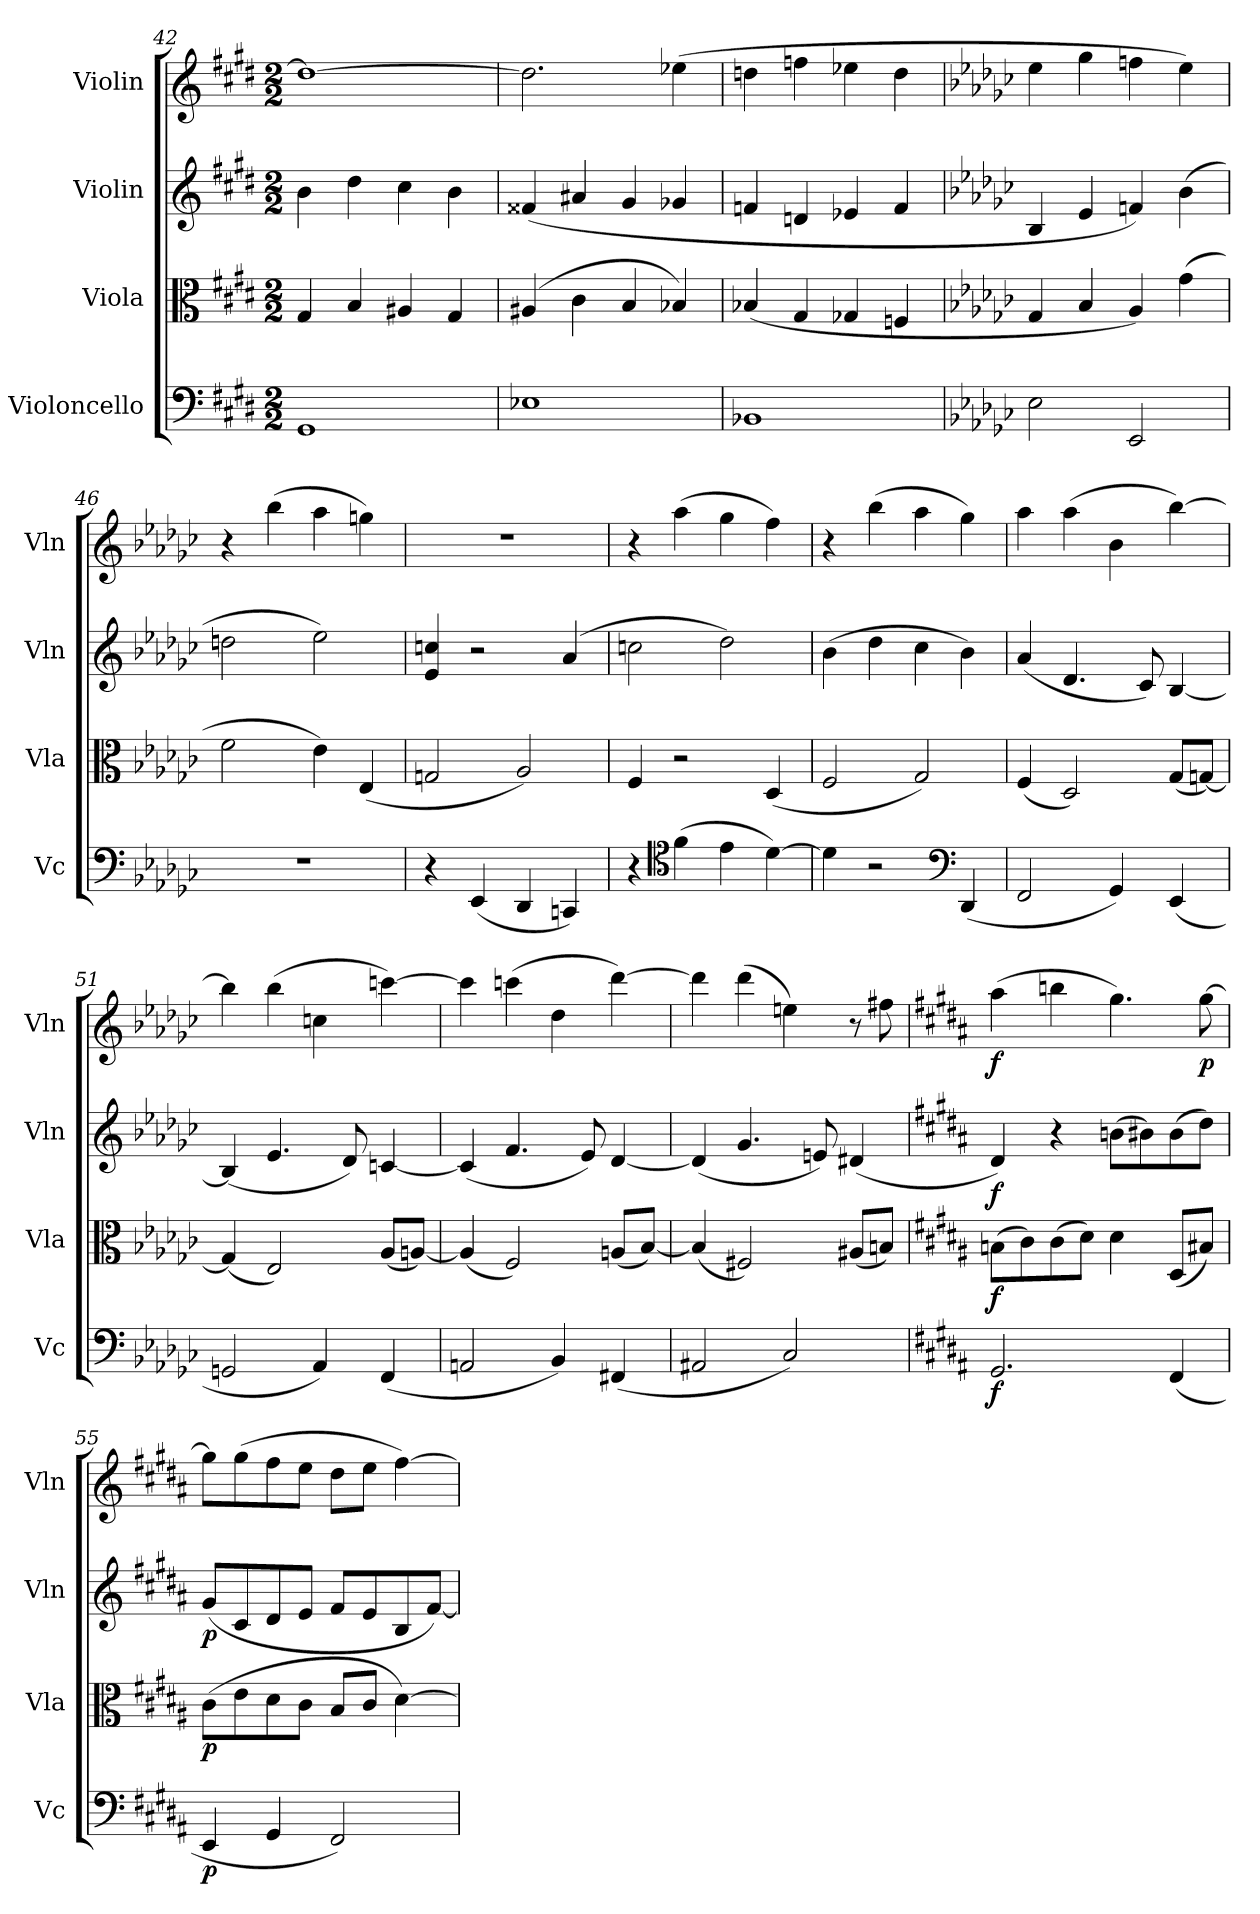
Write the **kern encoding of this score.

**kern	**dynam	**kern	**dynam	**kern	**dynam	**kern	**dynam
*part4	*part4	*part3	*part3	*part2	*part2	*part1	*part1
*staff4	*staff4	*staff3	*staff3	*staff2	*staff2	*staff1	*staff1
*I"Violoncello	*	*I"Viola	*	*I"Violin	*	*I"Violin	*
*I'Vc	*	*I'Vla	*	*I'Vln	*	*I'Vln	*
*clefF4	*	*clefC3	*	*clefG2	*	*clefG2	*
*k[f#c#g#d#]	*	*k[f#c#g#d#]	*	*k[f#c#g#d#]	*	*k[f#c#g#d#]	*
*M2/2	*	*M2/2	*	*M2/2	*	*M2/2	*
=42	=42	=42	=42	=42	=42	=42	=42
1GG#	.	4G#/	.	4b\	.	1dd#_	.
.	.	4B/	.	4dd#\	.	.	.
.	.	4A#X/	.	4cc#\	.	.	.
.	.	4G#/	.	4b\	.	.	.
=43	=43	=43	=43	=43	=43	=43	=43
1E-X	.	(4A#X/	.	(4f##X/	.	2.dd#\]	.
.	.	4c#\	.	4a#X/	.	.	.
.	.	4B/	.	4g#/	.	.	.
.	.	4B-X/)	.	4g-X/	.	(4ee-X\	.
=44	=44	=44	=44	=44	=44	=44	=44
1BB-X	.	(4B-X/	.	4fn/	.	4ddn\	.
.	.	4G#/	.	4dn/	.	4ffn\	.
.	.	4G-X/	.	4e-X/	.	4ee-X\	.
.	.	4Fn/	.	4f/	.	4dd\	.
=45	=45	=45	=45	=45	=45	=45	=45
*k[b-e-a-d-g-c-]	*	*k[b-e-a-d-g-c-]	*	*k[b-e-a-d-g-c-]	*	*k[b-e-a-d-g-c-]	*
2E-\	.	4G-/	.	4B-/	.	4ee-\	.
.	.	4B-/	.	4e-/	.	4gg-\	.
2EE-/	.	4A-/)	.	4fn/)	.	4ffn\	.
.	.	(4g-\	.	(4b-\	.	4ee-\)	.
=46	=46	=46	=46	=46	=46	=46	=46
1r	.	2f\	.	2ddn\	.	4r	.
.	.	.	.	.	.	(4bb-\	.
.	.	4e-\)	.	2ee-\)	.	4aa-\	.
.	.	(4E-/	.	.	.	4ggn\)	.
=47	=47	=47	=47	=47	=47	=47	=47
4r	.	2Gn/	.	4e-/ 4ccn/	.	1r	.
(4EE-/	.	.	.	2r	.	.	.
4DD-/	.	2A-/)	.	.	.	.	.
4CCn/)	.	.	.	(4a-/	.	.	.
=48	=48	=48	=48	=48	=48	=48	=48
4r	.	4F/	.	2ccn\	.	4r	.
*clefC4	*	*	*	*	*	*	*
(4f\	.	2r	.	.	.	(4aa-\	.
4e-\	.	.	.	2dd-\)	.	4gg-\	.
[4d-\)	.	(4D-/	.	.	.	4ff\)	.
=49	=49	=49	=49	=49	=49	=49	=49
4d-\]	.	2F/	.	(4b-\	.	4r	.
2r	.	.	.	4dd-\	.	(4bb-\	.
.	.	2G-/)	.	4cc-\	.	4aa-\	.
*clefF4	*	*	*	*	*	*	*
(4DD-/	.	.	.	4b-\)	.	4gg-\)	.
=50	=50	=50	=50	=50	=50	=50	=50
2FF/	.	(4F/	.	(4a-/	.	4aa-\	.
.	.	2D-/)	.	4.d-/	.	(4aa-\	.
4GG-/)	.	.	.	.	.	4b-\	.
.	.	.	.	8c-/)	.	.	.
(4EE-/	.	(8G-/L	.	[4B-/	.	[4bb-\)	.
.	.	[8Gn/J)	.	.	.	.	.
=51	=51	=51	=51	=51	=51	=51	=51
2GGn/	.	(4G/]	.	(4B-/]	.	4bb-\]	.
.	.	2E-/)	.	4.e-/	.	(4bb-\	.
4AA-/)	.	.	.	.	.	4ccn\	.
.	.	.	.	8d-/)	.	.	.
(4FF/	.	(8A-/L	.	[4cn/	.	[4cccn\)	.
.	.	[8An/J)	.	.	.	.	.
=52	=52	=52	=52	=52	=52	=52	=52
2AAn/	.	(4A/]	.	(4c/]	.	4ccc\]	.
.	.	2F/)	.	4.f/	.	(4cccn\	.
4BB-/)	.	.	.	.	.	4dd-\	.
.	.	.	.	8e-/)	.	.	.
(4FF#X/	.	(8An/L	.	[4d-/	.	[4ddd-\)	.
.	.	[8B-/J)	.	.	.	.	.
=53	=53	=53	=53	=53	=53	=53	=53
2AA#X/	.	(4B-/]	.	(4d-/]	.	4ddd-\]	.
.	.	2F#X/)	.	4.g-/	.	(4ddd-\	.
2C-/)	.	.	.	.	.	4een\)	.
.	.	.	.	8en/)	.	.	.
.	.	(8A#X/L	.	(4d#X/	.	8r	.
.	.	8Bn/J)	.	.	.	8ff#X\	.
=54	=54	=54	=54	=54	=54	=54	=54
*k[f#c#g#d#a#]	*	*k[f#c#g#d#a#]	*	*k[f#c#g#d#a#]	*	*k[f#c#g#d#a#]	*
2.GG#/	f	(8Bn\L	f	4d#/)	f	(4aa#\	f
.	.	8c#\)	.	.	.	.	.
.	.	(8c#\	.	4r	.	4bbn\	.
.	.	8d#\J)	.	.	.	.	.
.	.	4d#\	.	(8bn\L	.	4.gg#\)	.
.	.	.	.	8b#X\)	.	.	.
(4FF#/	.	(8D#/L	.	(8b#\	.	.	.
.	.	8B#X/J)	.	8dd#\J)	.	[8gg#\	p
=55	=55	=55	=55	=55	=55	=55	=55
4EE/	p	(8c#\L	p	(8g#/L	p	8gg#\L]	.
.	.	8e\	.	8c#/	.	(8gg#\	.
4GG#/	.	8d#\	.	8d#/	.	8ff#\	.
.	.	8c#\J	.	8e/J	.	8ee\J	.
2FF#/)	.	8B/L	.	8f#/L	.	8dd#\L	.
.	.	8c#/J	.	8e/	.	8ee\J	.
.	.	[4d#\)	.	8B/	.	[4ff#\)	.
.	.	.	.	[8f#/J)	.	.	.
=	=	=	=	=	=	=	=
*-	*-	*-	*-	*-	*-	*-	*-
